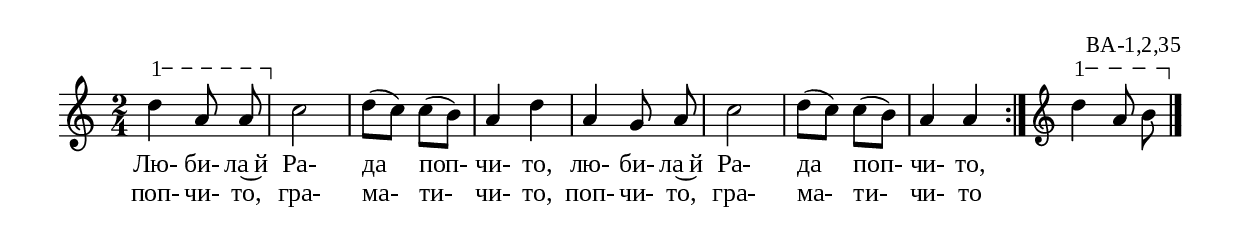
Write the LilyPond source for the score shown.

%{
BA_1_2_35
%}

\include "td-preamble.ly"

\score {
\relative c'' {
%% \tempo 4 = 152
  \time 2/4
\varA 
d4\startTextSpan a8\noBeam a\stopTextSpan\noBeam | 
c2 | d8( c) c8( b) | a4 d | a4 g8\noBeam a | c2 | d8( c) c( b) | a4 a 
 \bar ":|" 
\endm
\varA 
d4\startTextSpan a8\noBeam b\stopTextSpan\noBeam \bar "|."
}
\addlyrics { Лю- би- ла~й Ра-  да поп- чи- то, лю- би- ла~й Ра- да поп- чи- то, }
\addlyrics { поп- чи- то, гра- ма- ти- чи- то, поп- чи- то, гра- ма- ти- чи- то }
%
%
\layout {
  indent = #0
  line-width = 190\mm
  ragged-right=##f
}
%
\midi { 
	\context {
		\Score
		tempoWholesPerMinute = #(ly:make-moment 152 4)
		}
	}
}
%
\header{
  opus = "ВА-1,2,35"
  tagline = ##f
}


